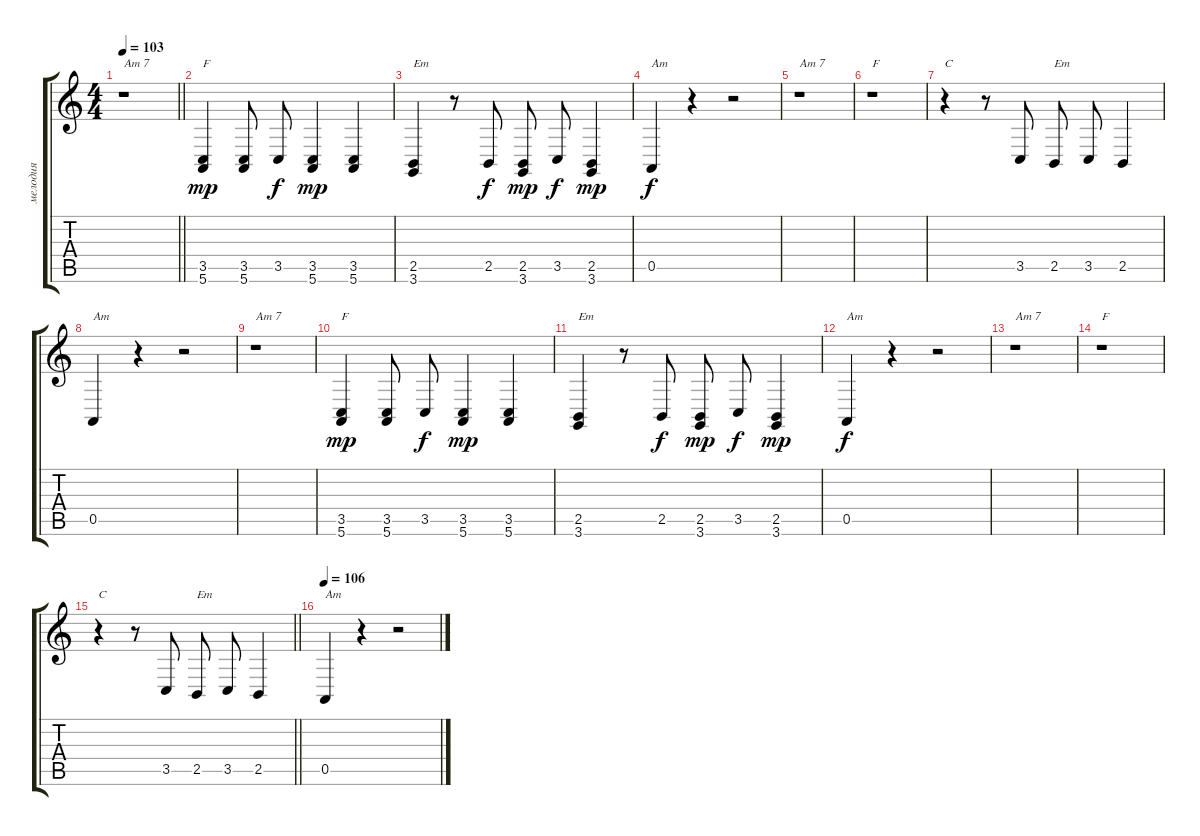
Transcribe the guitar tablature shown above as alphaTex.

\track ("мелодия" "мелодия") {instrument accordion}
\staff {score tabs}
\tuning (E4 B3 G3 D3 A2 E2) {hide}
\ts (4 4)
\tempo 103
\clef g2
\barLineRight lightlight
\ks aminor
r.1{txt "Am 7" dy f} |
\section ("" "")
(3.5 5.6).4{txt "F" dy mp} (3.5 5.6).8{beam split} 3.5.8{dy f} (3.5 5.6).4{dy mp} (3.5 5.6).4 |
(2.5 3.6).4{txt "Em"} r.8 2.5.8{dy f} (2.5 3.6).8{dy mp beam split} 3.5.8{dy f} (2.5 3.6).4{dy mp} |
0.5.4{txt "Am" dy f} r.4 r.2 |
r.1{txt "Am 7"} |
r.1{txt "F"} |
r.4{txt "C"} r.8 3.5.8 2.5.8{txt "Em" beam split} 3.5.8 2.5.4 |
0.5.4{txt "Am"} r.4 r.2 |
r.1{txt "Am 7"} |
(3.5 5.6).4{txt "F" dy mp} (3.5 5.6).8{beam split} 3.5.8{dy f} (3.5 5.6).4{dy mp} (3.5 5.6).4 |
(2.5 3.6).4{txt "Em"} r.8 2.5.8{dy f} (2.5 3.6).8{dy mp beam split} 3.5.8{dy f} (2.5 3.6).4{dy mp} |
0.5.4{txt "Am" dy f} r.4 r.2 |
r.1{txt "Am 7"} |
r.1{txt "F"} |
\barLineRight lightlight
r.4{txt "C"} r.8 3.5.8 2.5.8{txt "Em" beam split} 3.5.8 2.5.4 |
\section ("" "")
\tempo 106
0.5.4{txt "Am"} r.4 r.2
